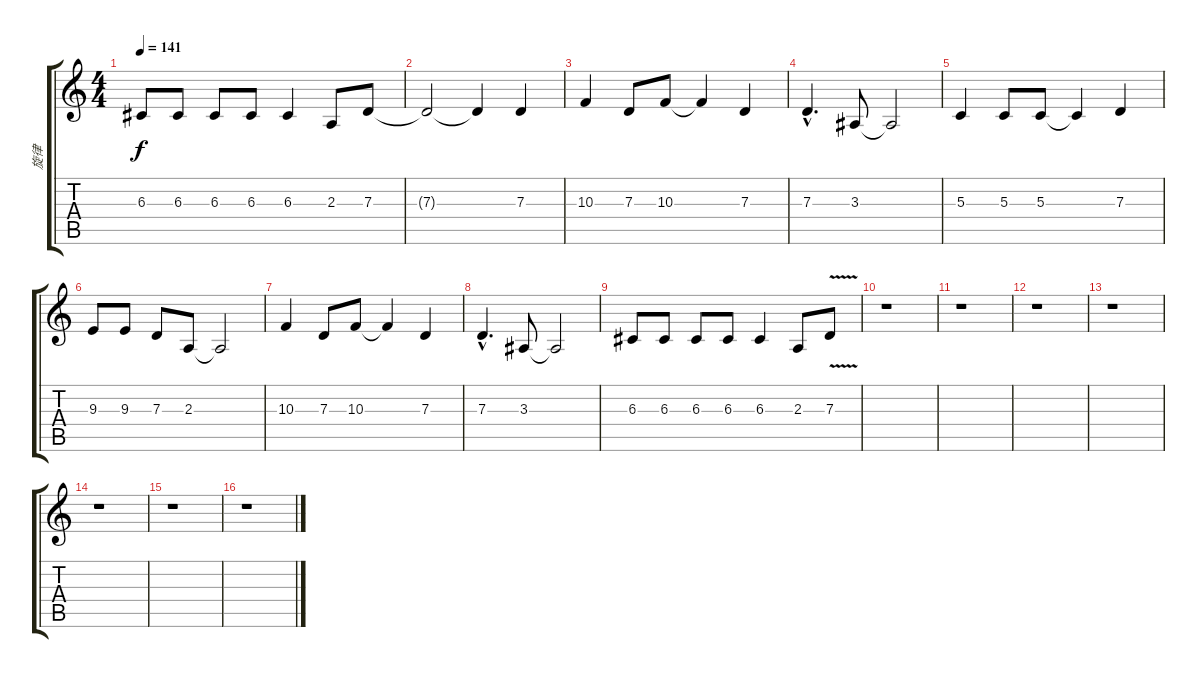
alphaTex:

\track ("旋律" "旋律") {instrument sopranosax}
\staff {score tabs}
\tuning (E4 B3 G3 D3 A2 E2) {hide}
\ts (4 4)
\tempo 141
\clef g2
\ks c
6.3.8{dy f} 6.3.8 6.3.8 6.3.8 6.3.4 2.3.8 7.3.8 |
7.3{t}.2 7.3{t}.4 7.3.4 |
10.3.4 7.3.8 10.3.8 10.3{t}.4 7.3.4 |
7.3{hac}.4{d} 3.3.8 3.3{t}.2 |
5.3.4 5.3.8 5.3.8 5.3{t}.4 7.3.4 |
9.3.8 9.3.8 7.3.8 2.3.8 2.3{t}.2 |
10.3.4 7.3.8 10.3.8 10.3{t}.4 7.3.4 |
7.3{hac}.4{d} 3.3.8 3.3{t}.2 |
6.3.8 6.3.8 6.3.8 6.3.8 6.3.4 2.3.8 7.3{v}.8 |
r.1 |
r.1 |
r.1 |
r.1 |
r.1 |
r.1 |
r.1
